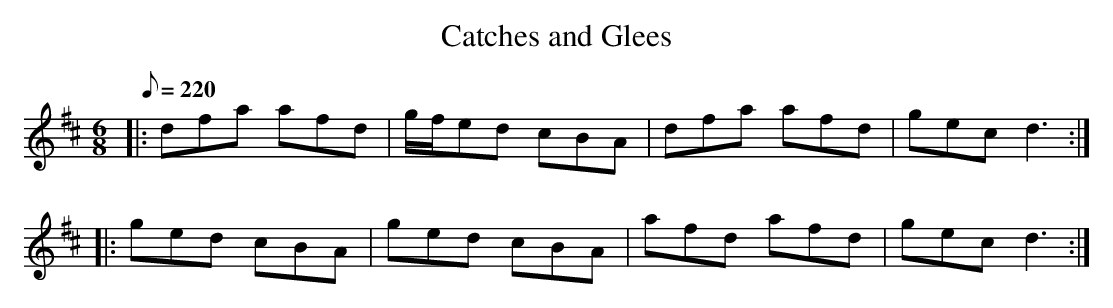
X:1
T:Catches and Glees
M:6/8
L:1/8
Q:1/8=220
K:D
|:dfa afd | g/f/ed cBA | dfa afd | gec d3 :|
|:ged cBA | ged cBA | afd afd | gec d3 :|
